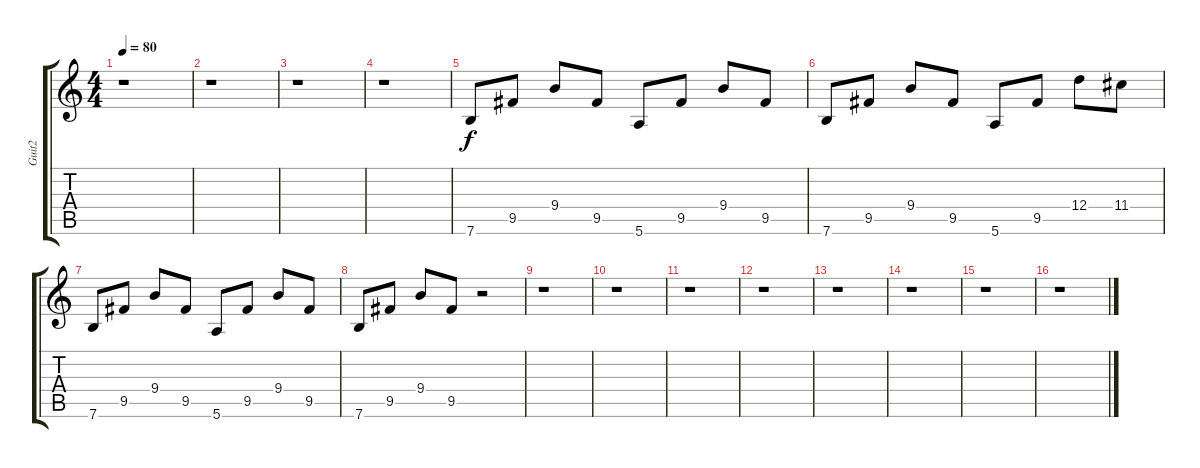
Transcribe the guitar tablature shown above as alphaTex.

\track ("Guit2" "Guit2") {instrument distortionguitar}
\staff {score tabs}
\tuning (E4 B3 G3 D3 A2 E2) {hide}
\ts (4 4)
\tempo 80
\clef g2
\ks c
r.1{dy f} |
r.1 |
r.1 |
r.1 |
7.6.8 9.5.8 9.4.8 9.5.8 5.6.8 9.5.8 9.4.8 9.5.8 |
7.6.8 9.5.8 9.4.8 9.5.8 5.6.8 9.5.8 12.4.8 11.4.8 |
7.6.8 9.5.8 9.4.8 9.5.8 5.6.8 9.5.8 9.4.8 9.5.8 |
7.6.8 9.5.8 9.4.8 9.5.8 r.2 |
r.1 |
r.1 |
r.1 |
r.1 |
r.1 |
r.1 |
r.1 |
r.1
